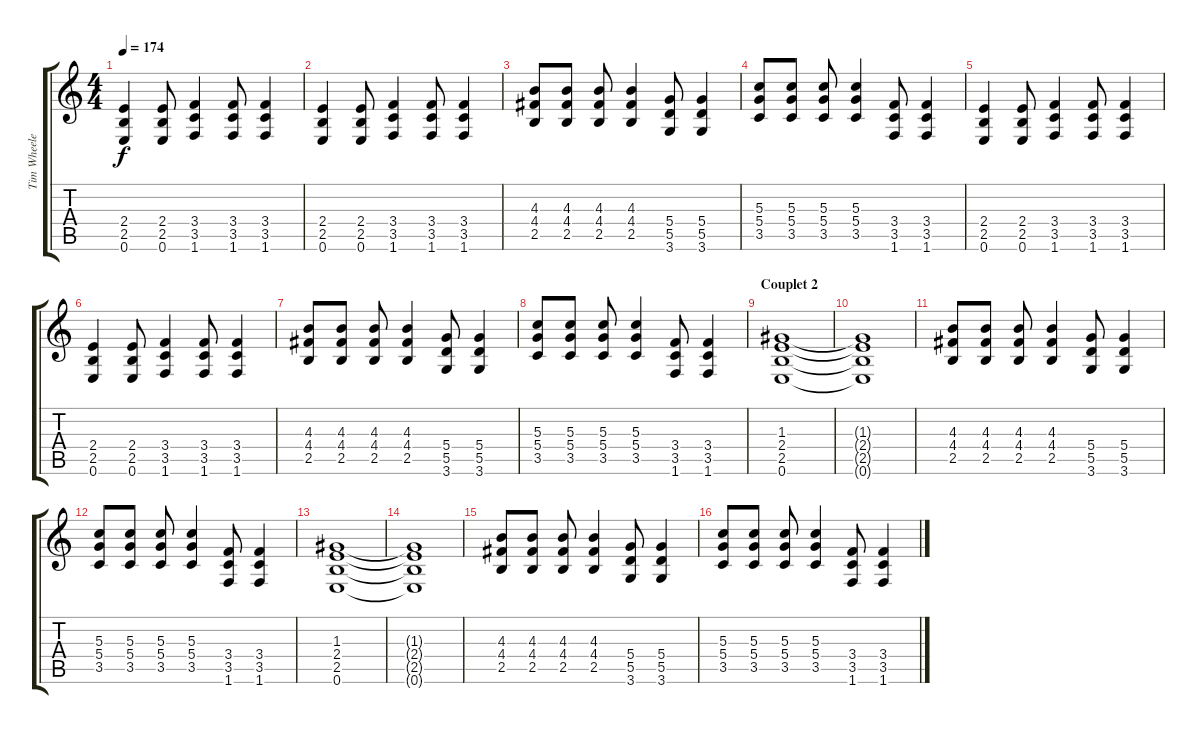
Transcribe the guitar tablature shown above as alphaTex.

\track ("Tim Wheeler" "Tim Wheele") {instrument distortionguitar}
\staff {score tabs}
\tuning (E4 B3 G3 D3 A2 E2) {hide}
\ts (4 4)
\tempo 174
\clef g2
\ks c
(2.4 2.5 0.6).4{dy f} (2.4 2.5 0.6).8 (3.4 3.5 1.6).4 (3.4 3.5 1.6).8 (3.4 3.5 1.6).4 |
(2.4 2.5 0.6).4 (2.4 2.5 0.6).8 (3.4 3.5 1.6).4 (3.4 3.5 1.6).8 (3.4 3.5 1.6).4 |
(4.3 4.4 2.5).8 (4.3 4.4 2.5).8 (4.3 4.4 2.5).8 (4.3 4.4 2.5).4 (5.4 5.5 3.6).8 (5.4 5.5 3.6).4 |
(5.3 5.4 3.5).8 (5.3 5.4 3.5).8 (5.3 5.4 3.5).8 (5.3 5.4 3.5).4 (3.4 3.5 1.6).8 (3.4 3.5 1.6).4 |
(2.4 2.5 0.6).4 (2.4 2.5 0.6).8 (3.4 3.5 1.6).4 (3.4 3.5 1.6).8 (3.4 3.5 1.6).4 |
(2.4 2.5 0.6).4 (2.4 2.5 0.6).8 (3.4 3.5 1.6).4 (3.4 3.5 1.6).8 (3.4 3.5 1.6).4 |
(4.3 4.4 2.5).8 (4.3 4.4 2.5).8 (4.3 4.4 2.5).8 (4.3 4.4 2.5).4 (5.4 5.5 3.6).8 (5.4 5.5 3.6).4 |
(5.3 5.4 3.5).8 (5.3 5.4 3.5).8 (5.3 5.4 3.5).8 (5.3 5.4 3.5).4 (3.4 3.5 1.6).8 (3.4 3.5 1.6).4 |
\section ("" "Couplet 2")
(1.3 2.4 2.5 0.6).1{instrument electricguitarclean} |
(1.3{t} 2.4{t} 2.5{t} 0.6{t}).1 |
(4.3 4.4 2.5).8{instrument distortionguitar} (4.3 4.4 2.5).8 (4.3 4.4 2.5).8 (4.3 4.4 2.5).4 (5.4 5.5 3.6).8 (5.4 5.5 3.6).4 |
(5.3 5.4 3.5).8 (5.3 5.4 3.5).8 (5.3 5.4 3.5).8 (5.3 5.4 3.5).4 (3.4 3.5 1.6).8 (3.4 3.5 1.6).4 |
(1.3 2.4 2.5 0.6).1{instrument electricguitarclean} |
(1.3{t} 2.4{t} 2.5{t} 0.6{t}).1 |
(4.3 4.4 2.5).8{instrument distortionguitar} (4.3 4.4 2.5).8 (4.3 4.4 2.5).8 (4.3 4.4 2.5).4 (5.4 5.5 3.6).8 (5.4 5.5 3.6).4 |
(5.3 5.4 3.5).8 (5.3 5.4 3.5).8 (5.3 5.4 3.5).8 (5.3 5.4 3.5).4 (3.4 3.5 1.6).8 (3.4 3.5 1.6).4
